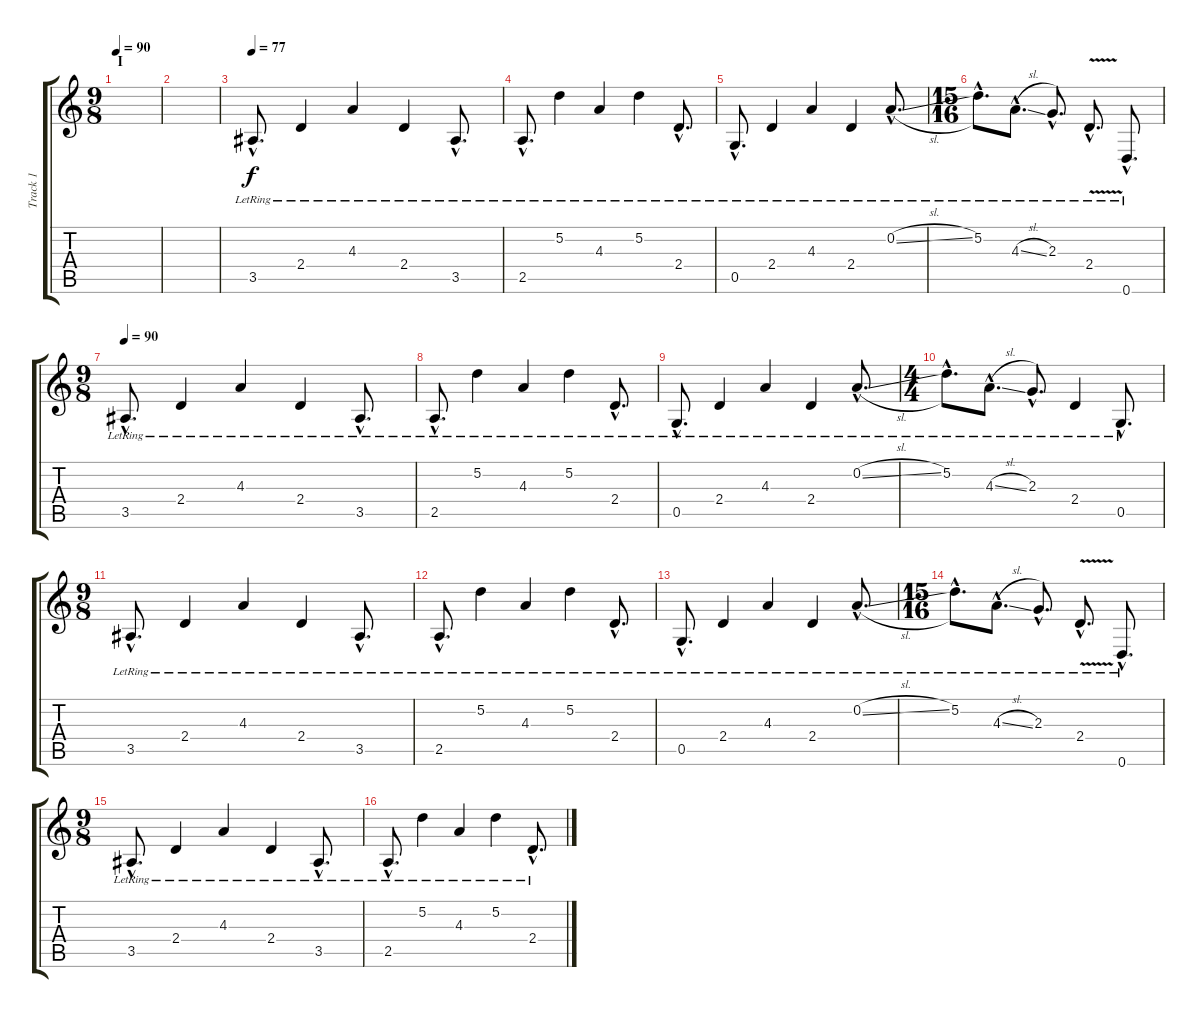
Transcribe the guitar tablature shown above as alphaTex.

\track ("Track 1" "Track 1") {instrument distortionguitar}
\staff {score tabs}
\tuning (D4 A3 F3 C3 G2 D2) {hide}
\ts (9 8)
\section ("" "I")
\tempo 90
\clef g2
\ks c
|
|
\tempo 77
3.5{hac lr}.8{d volume 13} 2.4{lr}.4 4.3{lr}.4 2.4{lr}.4 3.5{hac lr}.8{d} |
2.5{hac lr}.8{d} 5.2{lr}.4 4.3{lr}.4 5.2{lr}.4 2.4{hac lr}.8{d} |
0.5{hac lr}.8{d} 2.4{lr}.4 4.3{lr}.4 2.4{lr}.4 0.2{sl hac lr}.8{d} |
\ts (15 16)
5.2{hac lr}.8{d} 4.3{sl hac lr}.8{d} 2.3{hac lr}.8{d} 2.4{v hac lr}.8{d} 0.6{hac lr}.8{d} |
\ts (9 8)
\tempo 90
3.5{hac lr}.8{d} 2.4{lr}.4 4.3{lr}.4 2.4{lr}.4 3.5{hac lr}.8{d} |
2.5{hac lr}.8{d} 5.2{lr}.4 4.3{lr}.4 5.2{lr}.4 2.4{hac lr}.8{d} |
0.5{hac lr}.8{d} 2.4{lr}.4 4.3{lr}.4 2.4{lr}.4 0.2{sl hac lr}.8{d} |
\ts (4 4)
5.2{hac lr}.8{d} 4.3{sl hac lr}.8{d} 2.3{hac lr}.8{d} 2.4{lr}.4 0.5{hac lr}.8{d} |
\ts (9 8)
3.5{hac lr}.8{d volume 13} 2.4{lr}.4 4.3{lr}.4 2.4{lr}.4 3.5{hac lr}.8{d} |
2.5{hac lr}.8{d} 5.2{lr}.4 4.3{lr}.4 5.2{lr}.4 2.4{hac lr}.8{d} |
0.5{hac lr}.8{d} 2.4{lr}.4 4.3{lr}.4 2.4{lr}.4 0.2{sl hac lr}.8{d} |
\ts (15 16)
5.2{hac lr}.8{d} 4.3{sl hac lr}.8{d} 2.3{hac lr}.8{d} 2.4{v hac lr}.8{d} 0.6{hac lr}.8{d} |
\ts (9 8)
3.5{hac lr}.8{d} 2.4{lr}.4 4.3{lr}.4 2.4{lr}.4 3.5{hac lr}.8{d} |
2.5{hac lr}.8{d} 5.2{lr}.4 4.3{lr}.4 5.2{lr}.4 2.4{hac lr}.8{d}
